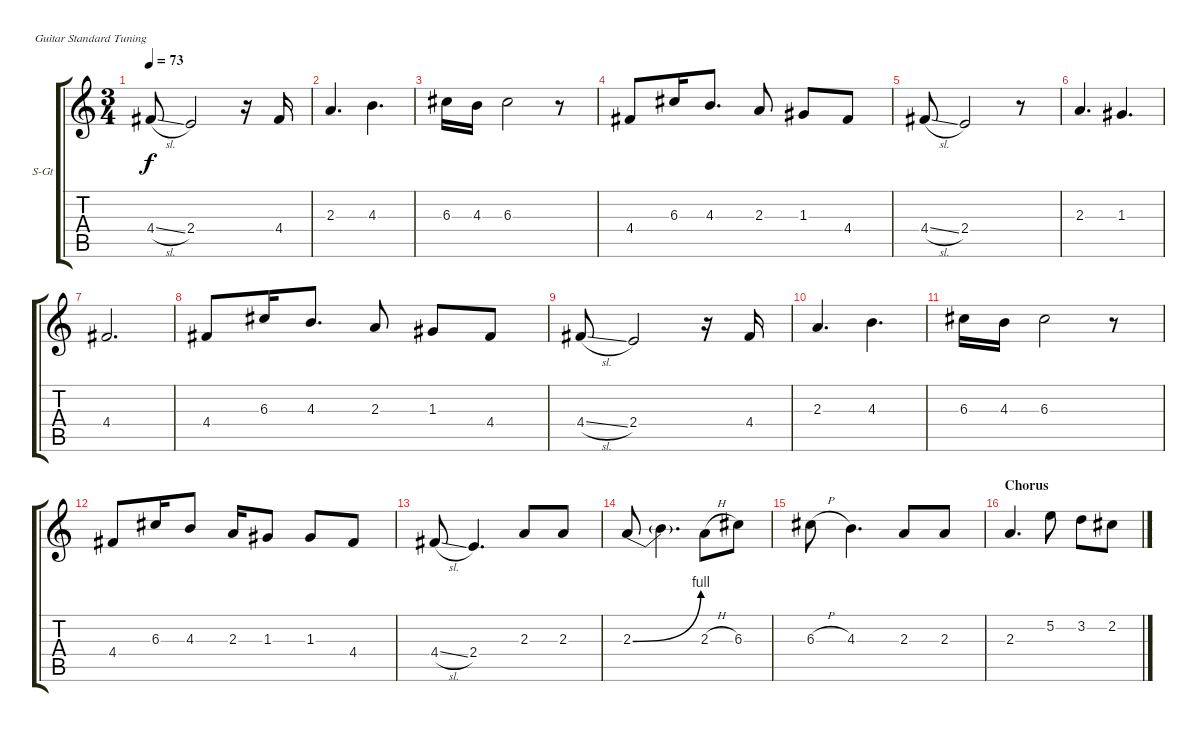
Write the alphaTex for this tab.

\defaultSystemsLayout 4
\bracketExtendMode groupsimilarinstruments
\firstSystemTrackNameOrientation horizontal
\otherSystemsTrackNameOrientation horizontal
\track ("Steel Guitar" "S-Gt") {instrument acousticguitarsteel}
\staff {score tabs}
\tuning (E4 B3 G3 D3 A2 E2)
\ts (3 4)
\tempo 73
\clef g2
\scale
0.333333
\ks c
4.4{sl}.8{dy f} 2.4.2 r.16 4.4.16 |
\scale
0.333333 2.3.4{d} 4.3.4{d} |
\scale
0.322751 6.3.16 4.3.16 6.3.2 r.8 |
\scale
0.322751 4.4.8 6.3.16 4.3.8{d} 2.3.8 1.3.8 4.4.8 |
\scale
0.354497 4.4{sl}.8 2.4.2 r.8 |
2.3.4{d} 1.3.4{d} |
4.4.2{d} |
4.4.8 6.3.16 4.3.8{d} 2.3.8 1.3.8 4.4.8 |
4.4{sl}.8 2.4.2 r.16 4.4.16 |
2.3.4{d} 4.3.4{d} |
6.3.16 4.3.16 6.3.2 r.8 |
4.4.8 6.3.16 4.3.8 2.3.16 1.3.8 1.3.8 4.4.8 |
\scale
0.333333 4.4{sl}.8 2.4.4{d} 2.3.8 2.3.8 |
\scale
0.333333 2.3{be (bend 15 0 18.599999999999998 4)}.8 2.3{t}.4{d} 2.3{h}.8 6.3.8 |
\scale
0.333333 6.3{h}.8 4.3.4{d} 2.3.8 2.3.8 |
\section ("" "Chorus")
\scale
0.333333 2.3.4{d} 5.2.8 3.2.8 2.2.8
